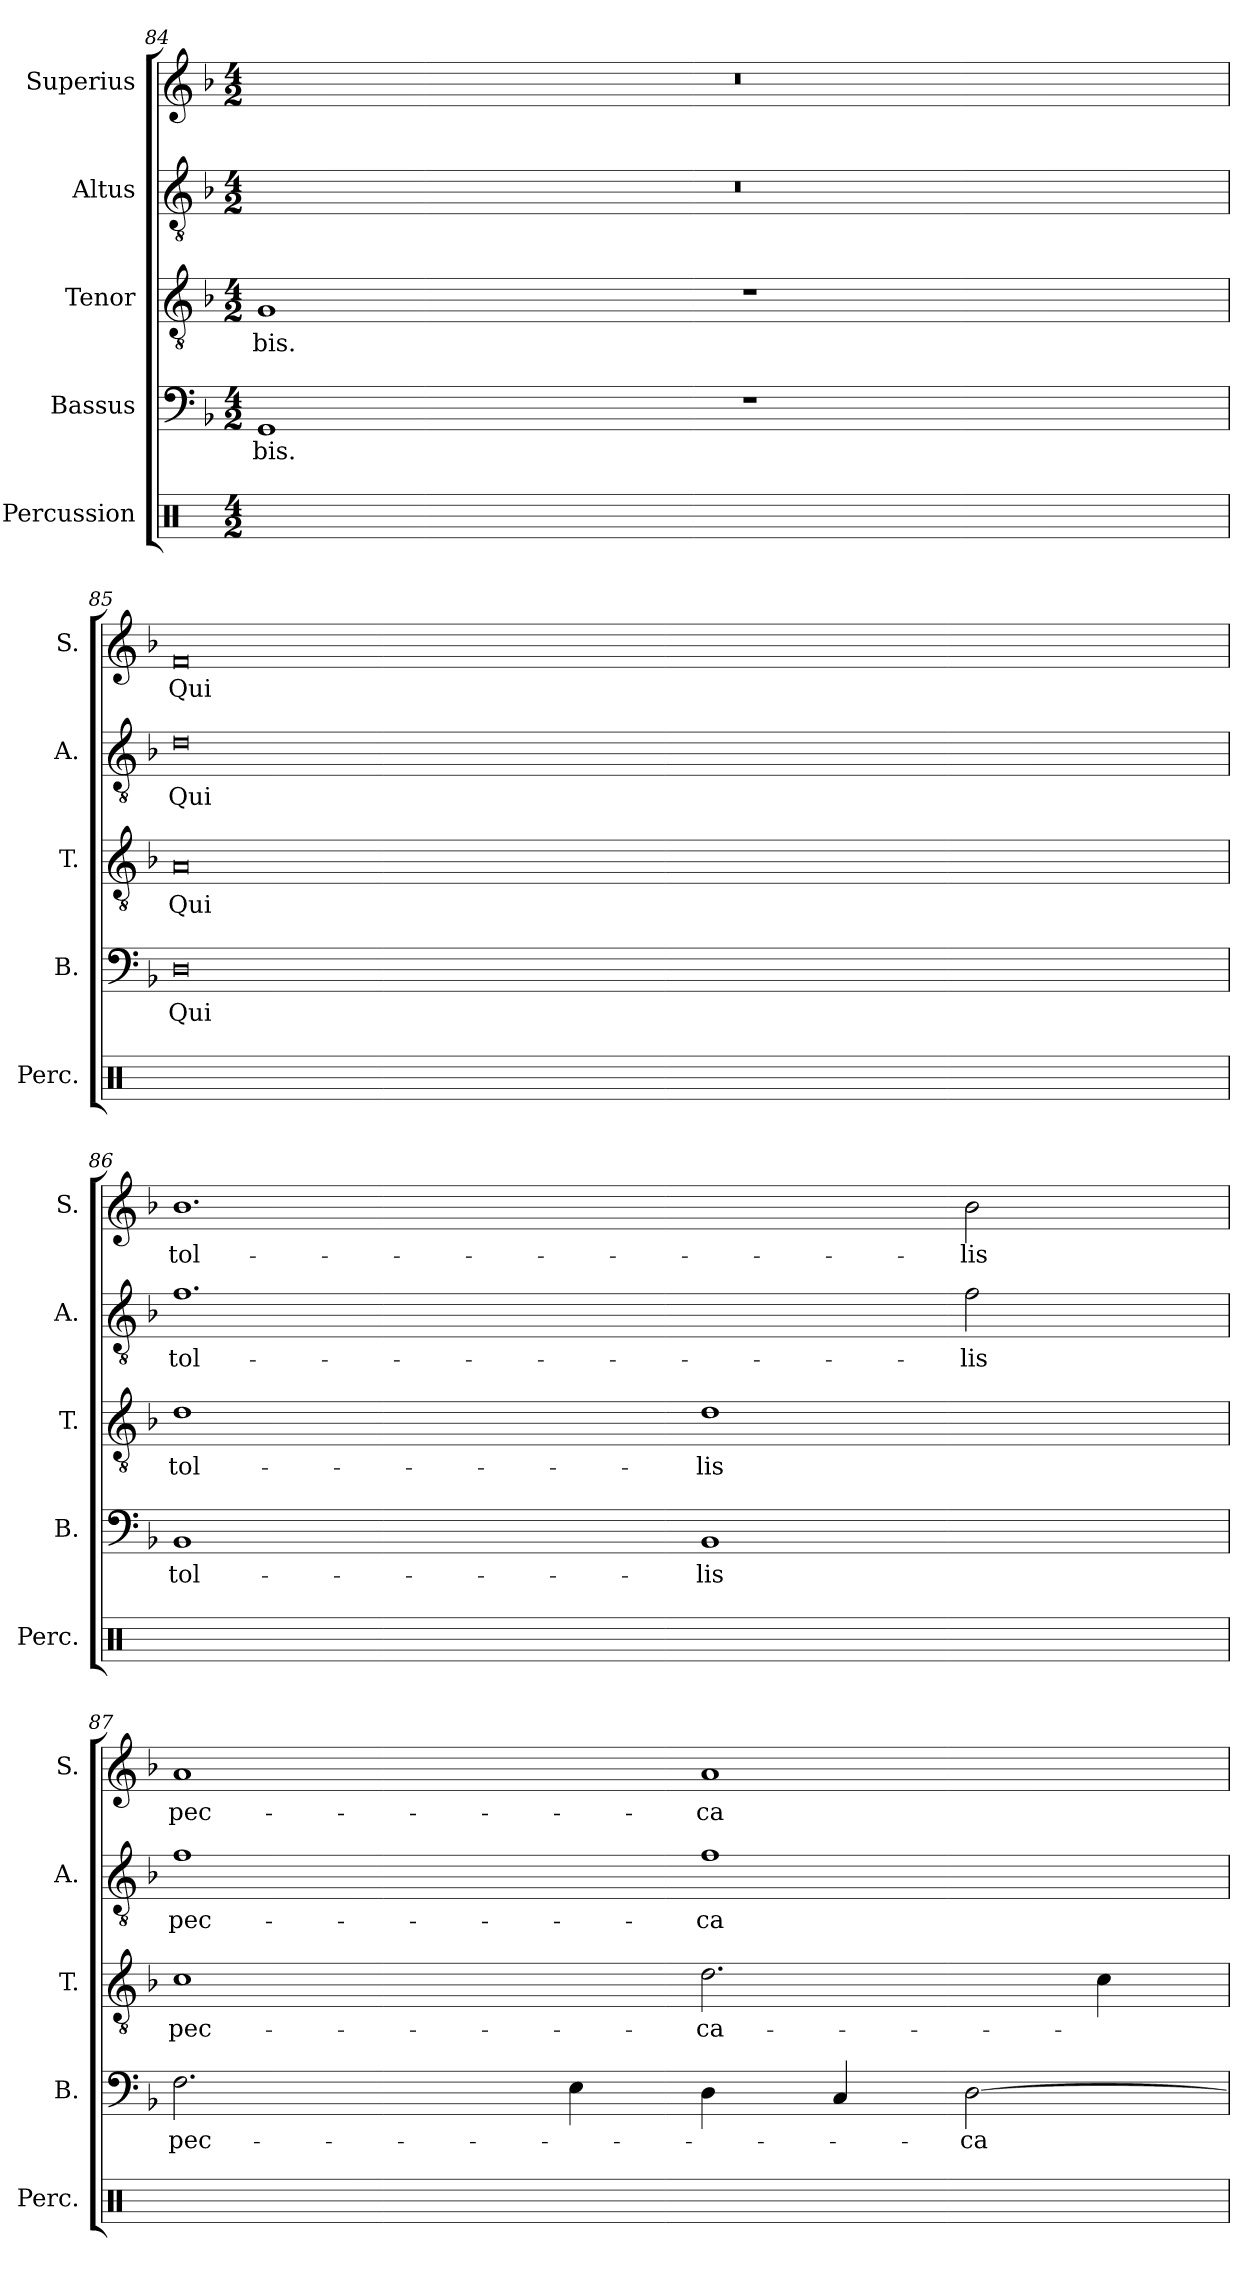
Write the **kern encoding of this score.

**kern	**kern	**text	**kern	**text	**kern	**text	**kern	**text
*part5	*part4	*part4	*part3	*part3	*part2	*part2	*part1	*part1
*staff5	*staff4	*staff4	*staff3	*staff3	*staff2	*staff2	*staff1	*staff1
*I"Percussion	*I"Bassus	*	*I"Tenor	*	*I"Altus	*	*I"Superius	*
*I'Perc.	*I'B.	*	*I'T.	*	*I'A.	*	*I'S.	*
*clefX	*clefF4	*	*clefGv2	*	*clefGv2	*	*clefG2	*
*	*	*	*ITrd7c12	*	*ITrd7c12	*	*	*
*k[]	*k[b-]	*	*k[b-]	*	*k[b-]	*	*k[b-]	*
*C:	*F:	*	*F:	*	*F:	*	*F:	*
*M4/2	*M4/2	*	*M4/2	*	*M4/2	*	*M4/2	*
=84	=84	=84	=84	=84	=84	=84	=84	=84
!	!	!LO:LY:b:color=#000000	!	!	!	!	!	!
!	!	!	!	!LO:LY:b:color=#000000	!LO:N:vis=1	!	!LO:N:vis=1	!
16Rei/LLyy	1GGi	-bis.	1GGi	-bis.	0r	.	0r	.
16Rei/yy	.	.	.	.	.	.	.	.
16Rei/yy	.	.	.	.	.	.	.	.
16Rei/JJyy	.	.	.	.	.	.	.	.
16Rei/LLyy	.	.	.	.	.	.	.	.
16Rei/yy	.	.	.	.	.	.	.	.
16Rei/yy	.	.	.	.	.	.	.	.
16Rei/JJyy	.	.	.	.	.	.	.	.
16Rei/LLyy	.	.	.	.	.	.	.	.
16Rei/yy	.	.	.	.	.	.	.	.
16Rei/yy	.	.	.	.	.	.	.	.
16Rei/JJyy	.	.	.	.	.	.	.	.
16Rei/LLyy	.	.	.	.	.	.	.	.
16Rei/yy	.	.	.	.	.	.	.	.
16Rei/yy	.	.	.	.	.	.	.	.
16Rei/JJyy	.	.	.	.	.	.	.	.
16Rei/LLyy	1r	.	1r	.	.	.	.	.
16Rei/yy	.	.	.	.	.	.	.	.
16Rei/yy	.	.	.	.	.	.	.	.
16Rei/JJyy	.	.	.	.	.	.	.	.
16Rei/LLyy	.	.	.	.	.	.	.	.
16Rei/yy	.	.	.	.	.	.	.	.
16Rei/yy	.	.	.	.	.	.	.	.
16Rei/JJyy	.	.	.	.	.	.	.	.
16Rei/LLyy	.	.	.	.	.	.	.	.
16Rei/yy	.	.	.	.	.	.	.	.
16Rei/yy	.	.	.	.	.	.	.	.
16Rei/JJyy	.	.	.	.	.	.	.	.
16Rei/LLyy	.	.	.	.	.	.	.	.
16Rei/yy	.	.	.	.	.	.	.	.
16Rei/yy	.	.	.	.	.	.	.	.
16Rei/JJyy	.	.	.	.	.	.	.	.
=85	=85	=85	=85	=85	=85	=85	=85	=85
!	!	!LO:LY:b:color=#000000	!	!	!	!	!	!
!	!	!	!	!LO:LY:b:color=#000000	!	!	!	!
!	!	!	!	!	!	!LO:LY:b:color=#000000	!	!
!	!	!	!	!	!	!	!	!LO:LY:b:color=#000000
16Rei/LLyy	0Di	Qui	0AAi	Qui	0Di	Qui	0fi	Qui
16Rei/yy	.	.	.	.	.	.	.	.
16Rei/yy	.	.	.	.	.	.	.	.
16Rei/JJyy	.	.	.	.	.	.	.	.
16Rei/LLyy	.	.	.	.	.	.	.	.
16Rei/yy	.	.	.	.	.	.	.	.
16Rei/yy	.	.	.	.	.	.	.	.
16Rei/JJyy	.	.	.	.	.	.	.	.
16Rei/LLyy	.	.	.	.	.	.	.	.
16Rei/yy	.	.	.	.	.	.	.	.
16Rei/yy	.	.	.	.	.	.	.	.
16Rei/JJyy	.	.	.	.	.	.	.	.
16Rei/LLyy	.	.	.	.	.	.	.	.
16Rei/yy	.	.	.	.	.	.	.	.
16Rei/yy	.	.	.	.	.	.	.	.
16Rei/JJyy	.	.	.	.	.	.	.	.
16Rei/LLyy	.	.	.	.	.	.	.	.
16Rei/yy	.	.	.	.	.	.	.	.
16Rei/yy	.	.	.	.	.	.	.	.
16Rei/JJyy	.	.	.	.	.	.	.	.
16Rei/LLyy	.	.	.	.	.	.	.	.
16Rei/yy	.	.	.	.	.	.	.	.
16Rei/yy	.	.	.	.	.	.	.	.
16Rei/JJyy	.	.	.	.	.	.	.	.
16Rei/LLyy	.	.	.	.	.	.	.	.
16Rei/yy	.	.	.	.	.	.	.	.
16Rei/yy	.	.	.	.	.	.	.	.
16Rei/JJyy	.	.	.	.	.	.	.	.
16Rei/LLyy	.	.	.	.	.	.	.	.
16Rei/yy	.	.	.	.	.	.	.	.
16Rei/yy	.	.	.	.	.	.	.	.
16Rei/JJyy	.	.	.	.	.	.	.	.
=86	=86	=86	=86	=86	=86	=86	=86	=86
!	!	!LO:LY:b:color=#000000	!	!	!	!	!	!
!	!	!	!	!LO:LY:b:color=#000000	!	!	!	!
!	!	!	!	!	!	!LO:LY:b:color=#000000	!	!
!	!	!	!	!	!	!	!	!LO:LY:b:color=#000000
16Rei/LLyy	1BB-i	tol-	1Di	tol-	1.Fi	tol-	1.b-i	tol-
16Rei/yy	.	.	.	.	.	.	.	.
16Rei/yy	.	.	.	.	.	.	.	.
16Rei/JJyy	.	.	.	.	.	.	.	.
16Rei/LLyy	.	.	.	.	.	.	.	.
16Rei/yy	.	.	.	.	.	.	.	.
16Rei/yy	.	.	.	.	.	.	.	.
16Rei/JJyy	.	.	.	.	.	.	.	.
16Rei/LLyy	.	.	.	.	.	.	.	.
16Rei/yy	.	.	.	.	.	.	.	.
16Rei/yy	.	.	.	.	.	.	.	.
16Rei/JJyy	.	.	.	.	.	.	.	.
16Rei/LLyy	.	.	.	.	.	.	.	.
16Rei/yy	.	.	.	.	.	.	.	.
16Rei/yy	.	.	.	.	.	.	.	.
16Rei/JJyy	.	.	.	.	.	.	.	.
!	!	!LO:LY:b:color=#000000	!	!	!	!	!	!
!	!	!	!	!LO:LY:b:color=#000000	!	!	!	!
16Rei/LLyy	1BB-i	-lis	1Di	-lis	.	.	.	.
16Rei/yy	.	.	.	.	.	.	.	.
16Rei/yy	.	.	.	.	.	.	.	.
16Rei/JJyy	.	.	.	.	.	.	.	.
16Rei/LLyy	.	.	.	.	.	.	.	.
16Rei/yy	.	.	.	.	.	.	.	.
16Rei/yy	.	.	.	.	.	.	.	.
16Rei/JJyy	.	.	.	.	.	.	.	.
!	!	!	!	!	!	!LO:LY:b:color=#000000	!	!
!	!	!	!	!	!	!	!	!LO:LY:b:color=#000000
16Rei/LLyy	.	.	.	.	2Fi\	-lis	2b-i\	-lis
16Rei/yy	.	.	.	.	.	.	.	.
16Rei/yy	.	.	.	.	.	.	.	.
16Rei/JJyy	.	.	.	.	.	.	.	.
16Rei/LLyy	.	.	.	.	.	.	.	.
16Rei/yy	.	.	.	.	.	.	.	.
16Rei/yy	.	.	.	.	.	.	.	.
16Rei/JJyy	.	.	.	.	.	.	.	.
=87	=87	=87	=87	=87	=87	=87	=87	=87
!	!	!LO:LY:b:color=#000000	!	!	!	!	!	!
!	!	!	!	!LO:LY:b:color=#000000	!	!	!	!
!	!	!	!	!	!	!LO:LY:b:color=#000000	!	!
!	!	!	!	!	!	!	!	!LO:LY:b:color=#000000
16Rei/LLyy	2.Fi\	pec-	1Ci	pec-	1Fi	pec-	1ai	pec-
16Rei/yy	.	.	.	.	.	.	.	.
16Rei/yy	.	.	.	.	.	.	.	.
16Rei/JJyy	.	.	.	.	.	.	.	.
16Rei/LLyy	.	.	.	.	.	.	.	.
16Rei/yy	.	.	.	.	.	.	.	.
16Rei/yy	.	.	.	.	.	.	.	.
16Rei/JJyy	.	.	.	.	.	.	.	.
16Rei/LLyy	.	.	.	.	.	.	.	.
16Rei/yy	.	.	.	.	.	.	.	.
16Rei/yy	.	.	.	.	.	.	.	.
16Rei/JJyy	.	.	.	.	.	.	.	.
16Rei/LLyy	4Ei\	.	.	.	.	.	.	.
16Rei/yy	.	.	.	.	.	.	.	.
16Rei/yy	.	.	.	.	.	.	.	.
16Rei/JJyy	.	.	.	.	.	.	.	.
!	!	!	!	!LO:LY:b:color=#000000	!	!	!	!
!	!	!	!	!	!	!LO:LY:b:color=#000000	!	!
!	!	!	!	!	!	!	!	!LO:LY:b:color=#000000
16Rei/LLyy	4Di\	.	2.Di\	-ca-	1Fi	-ca-	1ai	-ca-
16Rei/yy	.	.	.	.	.	.	.	.
16Rei/yy	.	.	.	.	.	.	.	.
16Rei/JJyy	.	.	.	.	.	.	.	.
16Rei/LLyy	4Ci/	.	.	.	.	.	.	.
16Rei/yy	.	.	.	.	.	.	.	.
16Rei/yy	.	.	.	.	.	.	.	.
16Rei/JJyy	.	.	.	.	.	.	.	.
!	!	!LO:LY:b:color=#000000	!	!	!	!	!	!
16Rei/LLyy	[>2Di\	-ca-	.	.	.	.	.	.
16Rei/yy	.	.	.	.	.	.	.	.
16Rei/yy	.	.	.	.	.	.	.	.
16Rei/JJyy	.	.	.	.	.	.	.	.
16Rei/LLyy	.	.	4Ci\	.	.	.	.	.
16Rei/yy	.	.	.	.	.	.	.	.
16Rei/yy	.	.	.	.	.	.	.	.
16Rei/JJyy	.	.	.	.	.	.	.	.
=	=	=	=	=	=	=	=	=
*-	*-	*-	*-	*-	*-	*-	*-	*-
